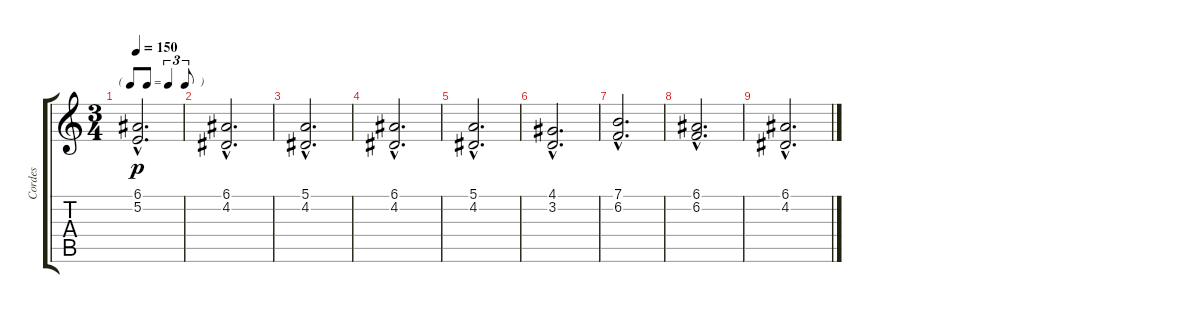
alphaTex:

\track ("Cordes" "Cordes") {instrument stringensemble1}
\staff {score tabs}
\tuning (E4 B3 G3 D3 A2 E2) {hide}
\ts (3 4)
\tf triplet8th
\tempo 150
\clef g2
\ks c
(6.1{hac} 5.2{hac}).2{d dy p} |
(6.1{hac} 4.2{hac}).2{d} |
(5.1{hac} 4.2{hac}).2{d} |
(6.1{hac} 4.2{hac}).2{d} |
(5.1{hac} 4.2{hac}).2{d} |
(4.1{hac} 3.2{hac}).2{d} |
(7.1{hac} 6.2{hac}).2{d} |
(6.1{hac} 6.2{hac}).2{d} |
(6.1{hac} 4.2{hac}).2{d}
